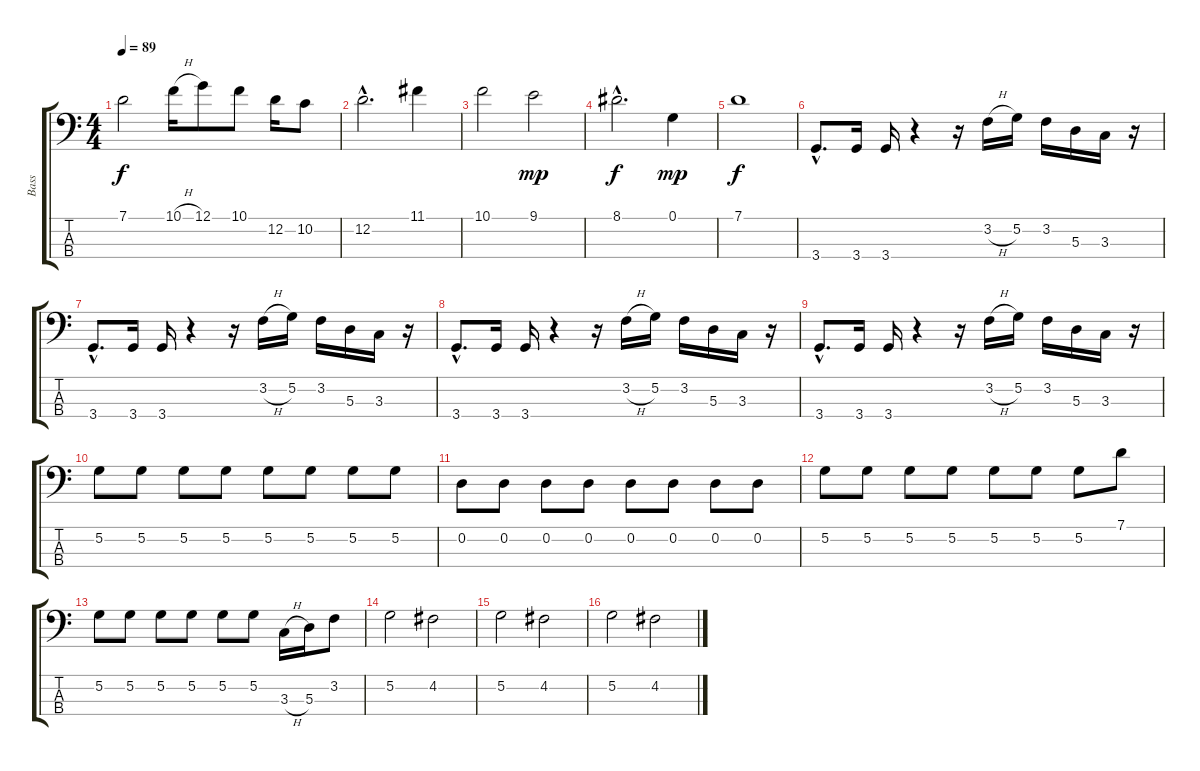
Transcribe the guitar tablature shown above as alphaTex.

\track ("Bass" "Bass") {instrument electricbassfinger}
\staff {score tabs}
\tuning (G2 D2 A1 E1) {hide}
\ts (4 4)
\tempo 89
\clef f4
\ks c
7.1.2{dy f} 10.1{h}.16 12.1.8 10.1.8 12.2.16 10.2.8 |
12.2{hac}.2{d} 11.1.4 |
10.1.2 9.1.2{dy mp} |
8.1{hac}.2{d dy f} 0.1.4{dy mp} |
7.1.1{dy f} |
3.4{hac}.8{d} 3.4.16 3.4.16 r.4 r.16 3.2{h}.16 5.2.16 3.2.16 5.3.16 3.3.16 r.16 |
3.4{hac}.8{d} 3.4.16 3.4.16 r.4 r.16 3.2{h}.16 5.2.16 3.2.16 5.3.16 3.3.16 r.16 |
3.4{hac}.8{d} 3.4.16 3.4.16 r.4 r.16 3.2{h}.16 5.2.16 3.2.16 5.3.16 3.3.16 r.16 |
3.4{hac}.8{d} 3.4.16 3.4.16 r.4 r.16 3.2{h}.16 5.2.16 3.2.16 5.3.16 3.3.16 r.16 |
5.2.8 5.2.8 5.2.8 5.2.8 5.2.8 5.2.8 5.2.8 5.2.8 |
0.2.8 0.2.8 0.2.8 0.2.8 0.2.8 0.2.8 0.2.8 0.2.8 |
5.2.8 5.2.8 5.2.8 5.2.8 5.2.8 5.2.8 5.2.8 7.1.8 |
5.2.8 5.2.8 5.2.8 5.2.8 5.2.8 5.2.8 3.3{h}.16 5.3.16 3.2.8 |
5.2.2 4.2.2 |
5.2.2 4.2.2 |
5.2.2 4.2.2
